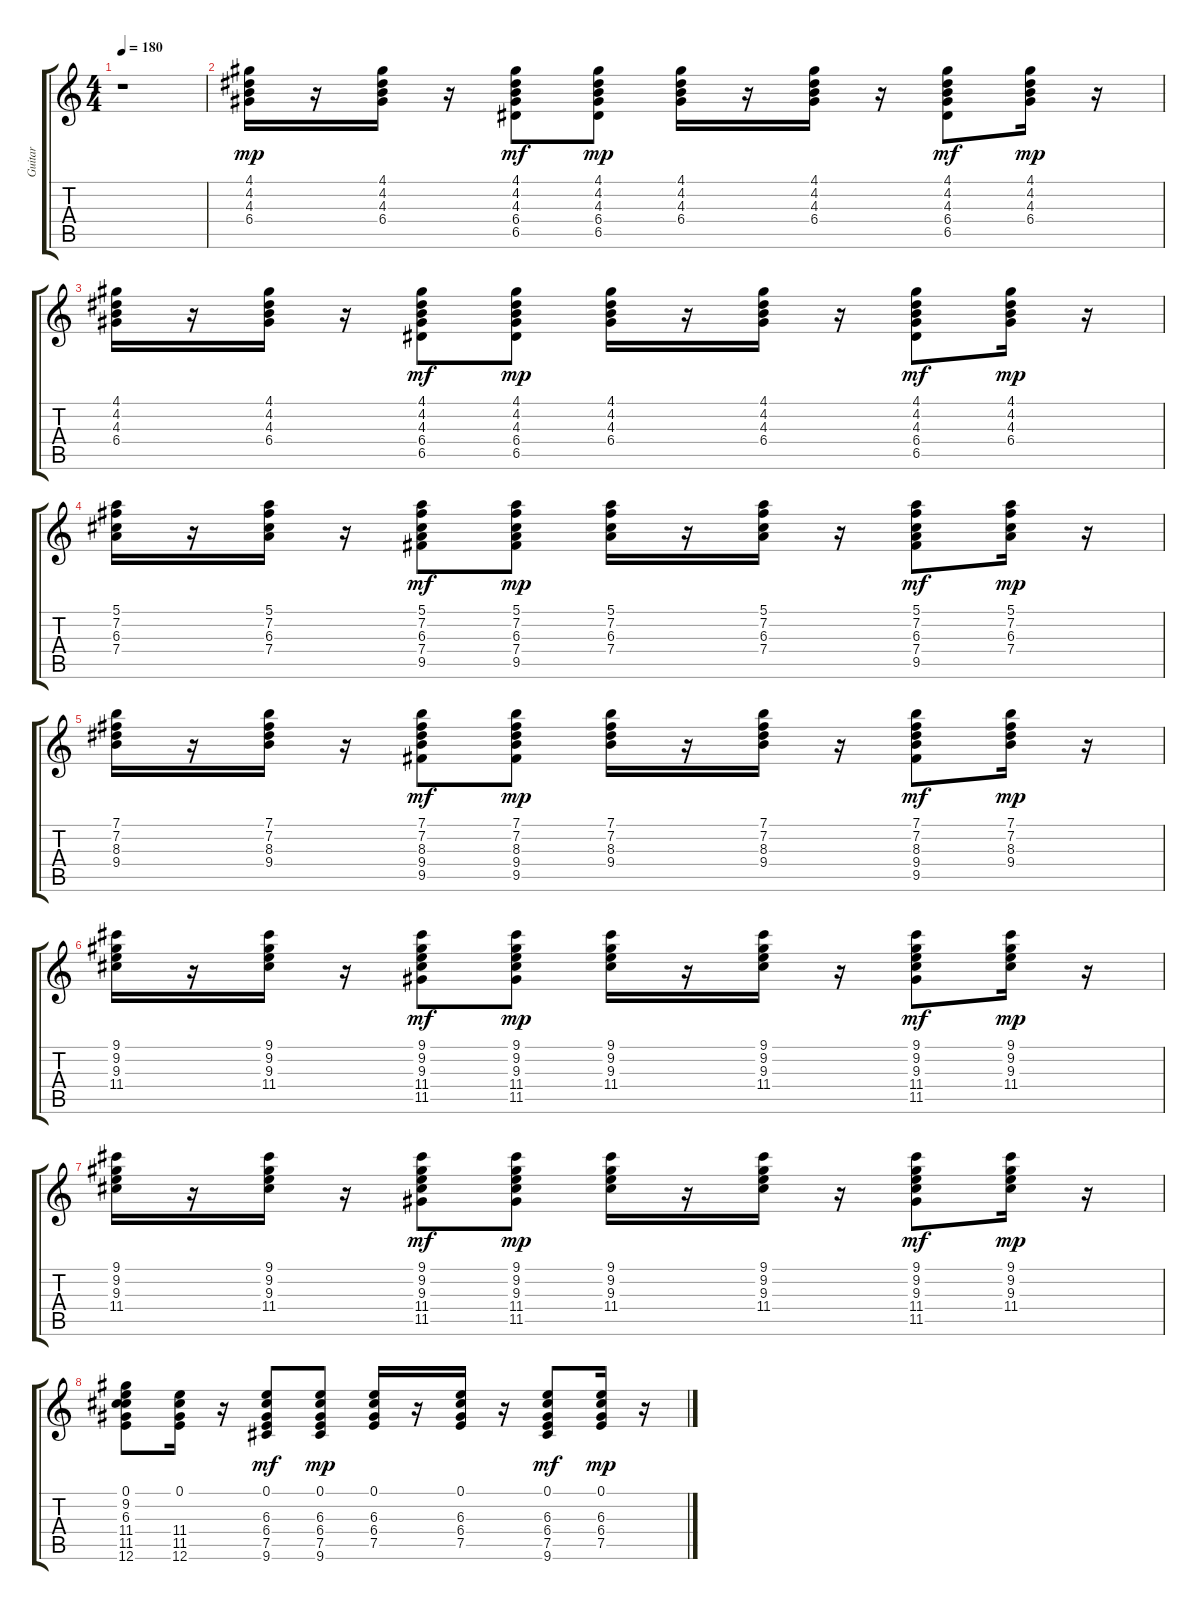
\track ("Guitar" "Guitar") {instrument acousticguitarsteel}
\staff {score tabs}
\tuning (E4 B3 G3 D3 A2 E2) {hide}
\ts (4 4)
\tempo 180
\clef g2
\ks c
r.1{dy mp} |
(4.1 4.2 4.3 6.4).16 r.16 (4.1 4.2 4.3 6.4).16 r.16 (4.1 4.2 4.3 6.4 6.5).8{dy mf} (4.1 4.2 4.3 6.4 6.5).8{dy mp} (4.1 4.2 4.3 6.4).16 r.16 (4.1 4.2 4.3 6.4).16 r.16 (4.1 4.2 4.3 6.4 6.5).8{dy mf} (4.1 4.2 4.3 6.4).16{dy mp} r.16 |
(4.1 4.2 4.3 6.4).16 r.16 (4.1 4.2 4.3 6.4).16 r.16 (4.1 4.2 4.3 6.4 6.5).8{dy mf} (4.1 4.2 4.3 6.4 6.5).8{dy mp} (4.1 4.2 4.3 6.4).16 r.16 (4.1 4.2 4.3 6.4).16 r.16 (4.1 4.2 4.3 6.4 6.5).8{dy mf} (4.1 4.2 4.3 6.4).16{dy mp} r.16 |
(5.1 7.2 6.3 7.4).16 r.16 (5.1 7.2 6.3 7.4).16 r.16 (5.1 7.2 6.3 7.4 9.5).8{dy mf} (5.1 7.2 6.3 7.4 9.5).8{dy mp} (5.1 7.2 6.3 7.4).16 r.16 (5.1 7.2 6.3 7.4).16 r.16 (5.1 7.2 6.3 7.4 9.5).8{dy mf} (5.1 7.2 6.3 7.4).16{dy mp} r.16 |
(7.1 7.2 8.3 9.4).16 r.16 (7.1 7.2 8.3 9.4).16 r.16 (7.1 7.2 8.3 9.4 9.5).8{dy mf} (7.1 7.2 8.3 9.4 9.5).8{dy mp} (7.1 7.2 8.3 9.4).16 r.16 (7.1 7.2 8.3 9.4).16 r.16 (7.1 7.2 8.3 9.4 9.5).8{dy mf} (7.1 7.2 8.3 9.4).16{dy mp} r.16 |
(9.1 9.2 9.3 11.4).16 r.16 (9.1 9.2 9.3 11.4).16 r.16 (9.1 9.2 9.3 11.4 11.5).8{dy mf} (9.1 9.2 9.3 11.4 11.5).8{dy mp} (9.1 9.2 9.3 11.4).16 r.16 (9.1 9.2 9.3 11.4).16 r.16 (9.1 9.2 9.3 11.4 11.5).8{dy mf} (9.1 9.2 9.3 11.4).16{dy mp} r.16 |
(9.1 9.2 9.3 11.4).16 r.16 (9.1 9.2 9.3 11.4).16 r.16 (9.1 9.2 9.3 11.4 11.5).8{dy mf} (9.1 9.2 9.3 11.4 11.5).8{dy mp} (9.1 9.2 9.3 11.4).16 r.16 (9.1 9.2 9.3 11.4).16 r.16 (9.1 9.2 9.3 11.4 11.5).8{dy mf} (9.1 9.2 9.3 11.4).16{dy mp} r.16 |
(0.1 9.2 6.3 11.4 11.5 12.6).8 (0.1 11.4 11.5 12.6).16 r.16 (0.1 6.3 6.4 7.5 9.6).8{dy mf} (0.1 6.3 6.4 7.5 9.6).8{dy mp} (0.1 6.3 6.4 7.5).16 r.16 (0.1 6.3 6.4 7.5).16 r.16 (0.1 6.3 6.4 7.5 9.6).8{dy mf} (0.1 6.3 6.4 7.5).16{dy mp} r.16
